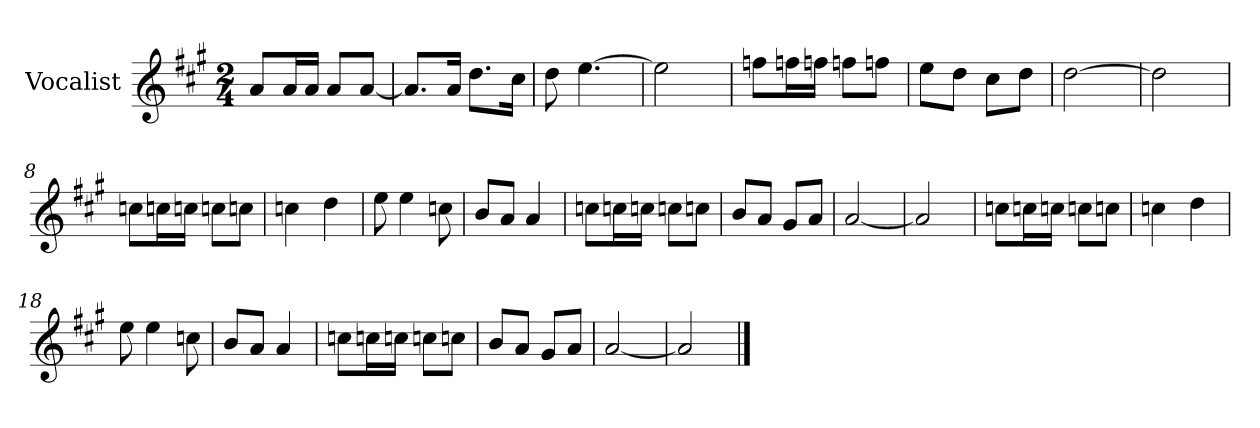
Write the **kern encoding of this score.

**kern
*part1
*staff1
*I"Vocalist
*k[f#c#g#]
*A:
*M2/4
=
8aL
16aL
16aJJ
8aL
[8aJ
=1
8.aL]
16aJk
8.ddL
16cc#Jk
=2
8dd
[4.ee
=3
2ee]
=4
8ffnL
16ffnL
16ffnJJ
8ffnL
8ffnJ
=5
8eeL
8ddJ
8cc#L
8ddJ
=6
[2dd
=7
2dd]
=8
8ccnL
16ccnL
16ccnJJ
8ccnL
8ccnJ
=9
4ccn
4dd
=10
8ee
4ee
8ccn
=11
8bL
8aJ
4a
=12
8ccnL
16ccnL
16ccnJJ
8ccnL
8ccnJ
=13
8bL
8aJ
8g#L
8aJ
=14
[2a
=15
2a]
=16
8ccnL
16ccnL
16ccnJJ
8ccnL
8ccnJ
=17
4ccn
4dd
=18
8ee
4ee
8ccn
=19
8bL
8aJ
4a
=20
8ccnL
16ccnL
16ccnJJ
8ccnL
8ccnJ
=21
8bL
8aJ
8g#L
8aJ
=22
[2a
=23
2a]
==
*-
